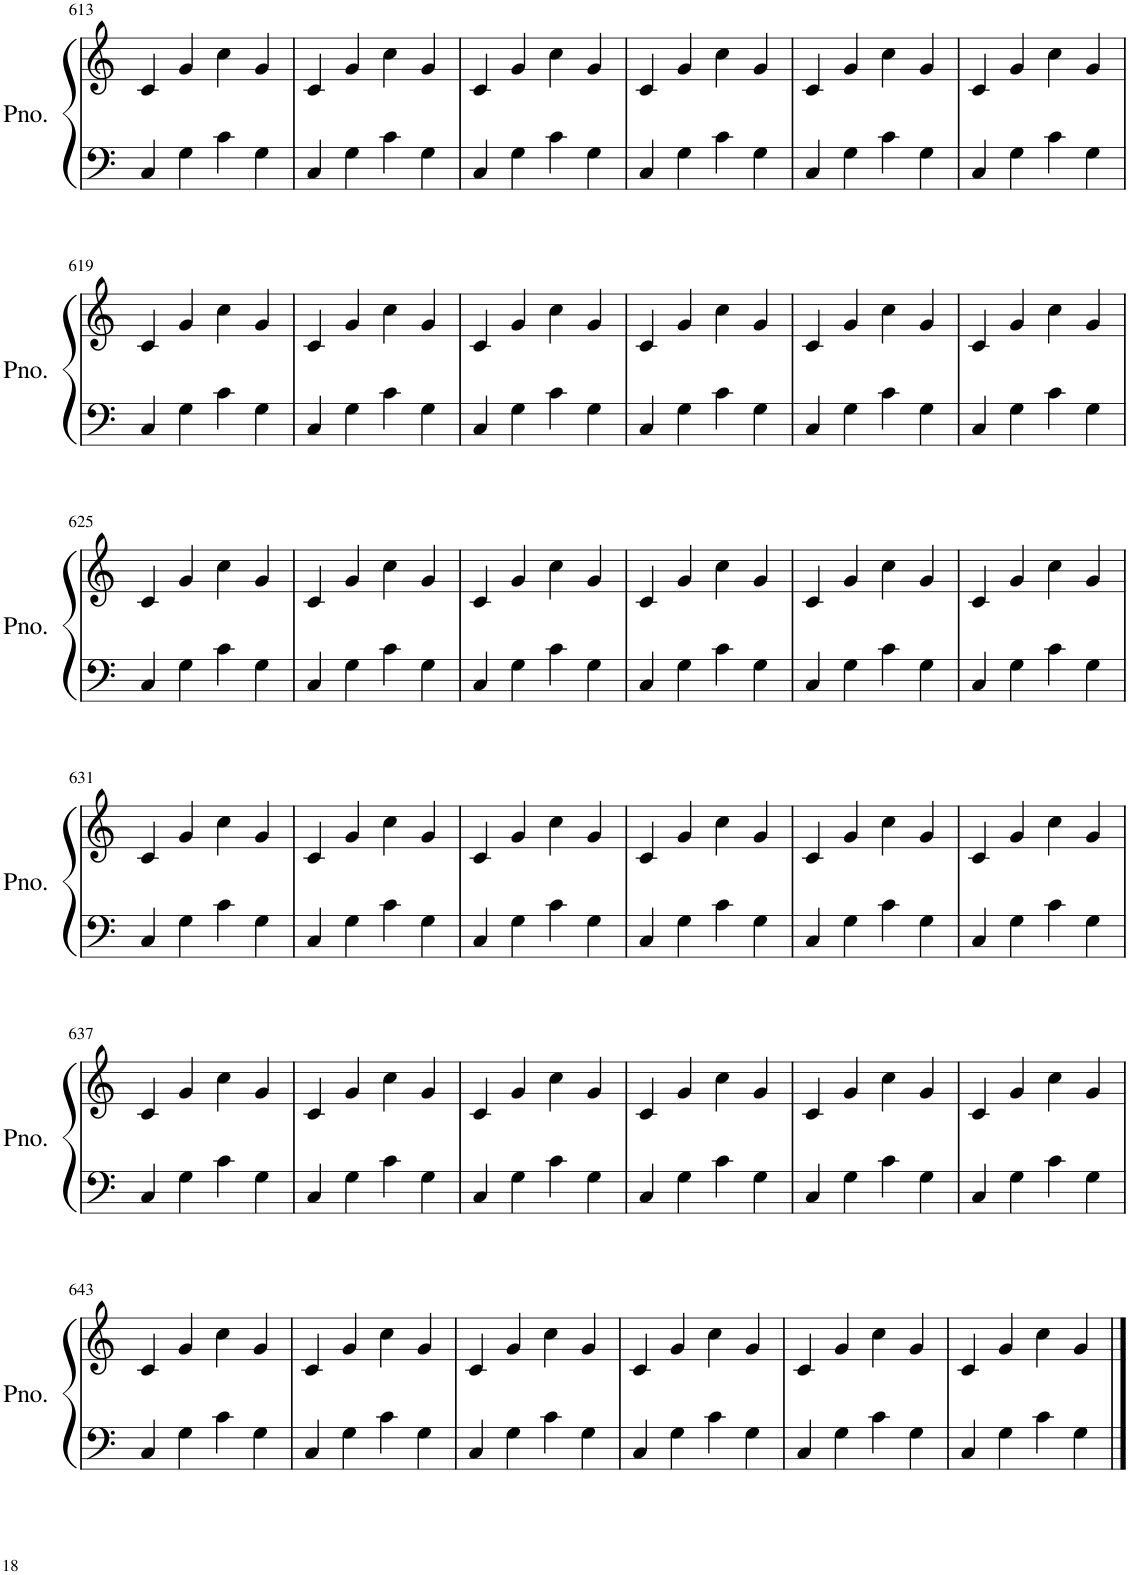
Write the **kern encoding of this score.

**kern	**kern
*part1	*part1
*staff2	*staff1
*I"Piano	*
*I'Pno.	*
!!LO:PB:g=z
*clefF4	*clefG2
*k[]	*k[]
*M4/4	*M4/4
=613	=613
4C/	4c/
4G\	4g/
4c\	4cc\
4G\	4g/
=614	=614
4C/	4c/
4G\	4g/
4c\	4cc\
4G\	4g/
=615	=615
4C/	4c/
4G\	4g/
4c\	4cc\
4G\	4g/
=616	=616
4C/	4c/
4G\	4g/
4c\	4cc\
4G\	4g/
=617	=617
4C/	4c/
4G\	4g/
4c\	4cc\
4G\	4g/
=618	=618
4C/	4c/
4G\	4g/
4c\	4cc\
4G\	4g/
!!LO:LB:g=z
=619	=619
4C/	4c/
4G\	4g/
4c\	4cc\
4G\	4g/
=620	=620
4C/	4c/
4G\	4g/
4c\	4cc\
4G\	4g/
=621	=621
4C/	4c/
4G\	4g/
4c\	4cc\
4G\	4g/
=622	=622
4C/	4c/
4G\	4g/
4c\	4cc\
4G\	4g/
=623	=623
4C/	4c/
4G\	4g/
4c\	4cc\
4G\	4g/
=624	=624
4C/	4c/
4G\	4g/
4c\	4cc\
4G\	4g/
!!LO:LB:g=z
=625	=625
4C/	4c/
4G\	4g/
4c\	4cc\
4G\	4g/
=626	=626
4C/	4c/
4G\	4g/
4c\	4cc\
4G\	4g/
=627	=627
4C/	4c/
4G\	4g/
4c\	4cc\
4G\	4g/
=628	=628
4C/	4c/
4G\	4g/
4c\	4cc\
4G\	4g/
=629	=629
4C/	4c/
4G\	4g/
4c\	4cc\
4G\	4g/
=630	=630
4C/	4c/
4G\	4g/
4c\	4cc\
4G\	4g/
!!LO:LB:g=z
=631	=631
4C/	4c/
4G\	4g/
4c\	4cc\
4G\	4g/
=632	=632
4C/	4c/
4G\	4g/
4c\	4cc\
4G\	4g/
=633	=633
4C/	4c/
4G\	4g/
4c\	4cc\
4G\	4g/
=634	=634
4C/	4c/
4G\	4g/
4c\	4cc\
4G\	4g/
=635	=635
4C/	4c/
4G\	4g/
4c\	4cc\
4G\	4g/
=636	=636
4C/	4c/
4G\	4g/
4c\	4cc\
4G\	4g/
!!LO:LB:g=z
=637	=637
4C/	4c/
4G\	4g/
4c\	4cc\
4G\	4g/
=638	=638
4C/	4c/
4G\	4g/
4c\	4cc\
4G\	4g/
=639	=639
4C/	4c/
4G\	4g/
4c\	4cc\
4G\	4g/
=640	=640
4C/	4c/
4G\	4g/
4c\	4cc\
4G\	4g/
=641	=641
4C/	4c/
4G\	4g/
4c\	4cc\
4G\	4g/
=642	=642
4C/	4c/
4G\	4g/
4c\	4cc\
4G\	4g/
!!LO:LB:g=z
=643	=643
4C/	4c/
4G\	4g/
4c\	4cc\
4G\	4g/
=644	=644
4C/	4c/
4G\	4g/
4c\	4cc\
4G\	4g/
=645	=645
4C/	4c/
4G\	4g/
4c\	4cc\
4G\	4g/
=646	=646
4C/	4c/
4G\	4g/
4c\	4cc\
4G\	4g/
=647	=647
4C/	4c/
4G\	4g/
4c\	4cc\
4G\	4g/
=648	=648
4C/	4c/
4G\	4g/
4c\	4cc\
4G\	4g/
==	==
*-	*-
